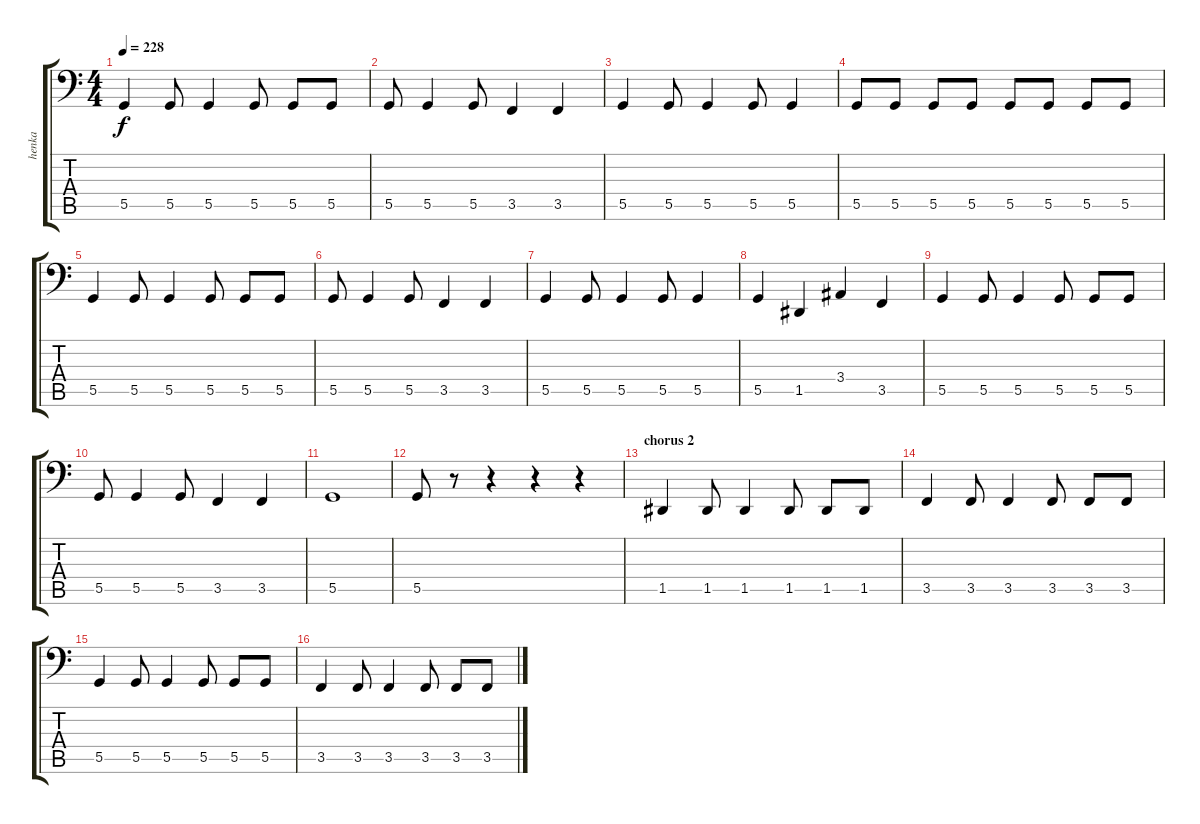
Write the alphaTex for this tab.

\track ("henka" "henka") {instrument electricbasspick}
\staff {score tabs}
\tuning (A2 E2 C2 G1 D1 A0) {hide}
\ts (4 4)
\tempo 228
\clef f4
\ks c
5.5.4{dy f} 5.5.8 5.5.4 5.5.8 5.5.8 5.5.8 |
5.5.8 5.5.4 5.5.8 3.5.4 3.5.4 |
5.5.4 5.5.8 5.5.4 5.5.8 5.5.4 |
5.5.8 5.5.8 5.5.8 5.5.8 5.5.8 5.5.8 5.5.8 5.5.8 |
5.5.4 5.5.8 5.5.4 5.5.8 5.5.8 5.5.8 |
5.5.8 5.5.4 5.5.8 3.5.4 3.5.4 |
5.5.4 5.5.8 5.5.4 5.5.8 5.5.4 |
5.5.4 1.5.4 3.4.4 3.5.4 |
5.5.4 5.5.8 5.5.4 5.5.8 5.5.8 5.5.8 |
5.5.8 5.5.4 5.5.8 3.5.4 3.5.4 |
5.5.1 |
5.5.8 r.8 r.4 r.4 r.4 |
\section ("" "chorus 2")
1.5.4 1.5.8 1.5.4 1.5.8 1.5.8 1.5.8 |
3.5.4 3.5.8 3.5.4 3.5.8 3.5.8 3.5.8 |
5.5.4 5.5.8 5.5.4 5.5.8 5.5.8 5.5.8 |
3.5.4 3.5.8 3.5.4 3.5.8 3.5.8 3.5.8
